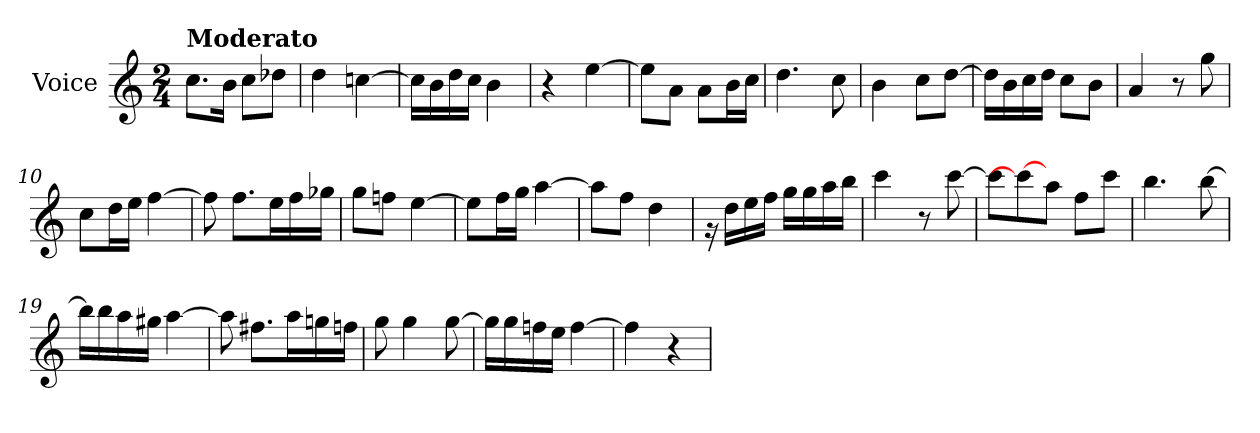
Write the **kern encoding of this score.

**kern
*part1
*staff1
*I"Voice
*I'V
*clefG2
*k[]
*C:
*M2/4
=1
!LO:TX:a:B:t=Moderato
8.cc\L
16b\Jk
8cc\L
8dd-Xi\J
=2
4dd\
[4ccn\
=3
16cc\LL]
16b\
16dd\
16cc\JJ
4b\
=4
4r
[4ee\
=5
8ee\L]
8a\J
8a\L
16b\L
16cc\JJ
=6
4.dd\
8cc\
!!LO:LB:g=z
=7
4b\
8cc\L
[8dd\J
=8
16dd\LL]
16b\
16cc\
16dd\JJ
8cc\L
8b\J
=9
4a/
8r
8gg\
=10
8cc\L
16dd\L
16ee\JJ
[4ff\
=11
8ff\]
8.ff\L
16ee\L
16ff\
16gg-Xi\JJ
=12
8gg\L
8ffn\J
[4ee\
!!LO:LB:g=z
=13
8ee\L]
16ff\L
16gg\JJ
[4aa\
=14
8aa\L]
8ff\J
4dd\
=15
16rg
16dd\LL
16ee\
16ff\JJ
16gg\LL
16gg\
16aa\
16bb\JJ
=16
4ccc\
8r
[8ccc\
=17
8ccc\L]
8ccc\_
8aa\J
8ff\L
8ccc\J
=18
4.bb\
[8bb\
!!LO:LB:g=z
=19
16bb\LL]
16bb\
16aa\
16gg#X\JJ
[4aa\
=20
8aa\]
8.ff#X\L
16aa\L
16ggn\
16ffn\JJ
=21
8gg\
4gg\
[8gg\
=22
16gg\LL]
16gg\
16ffn\
16ee\JJ
[4ff\
=23
4ff\]
4r
=
*-
